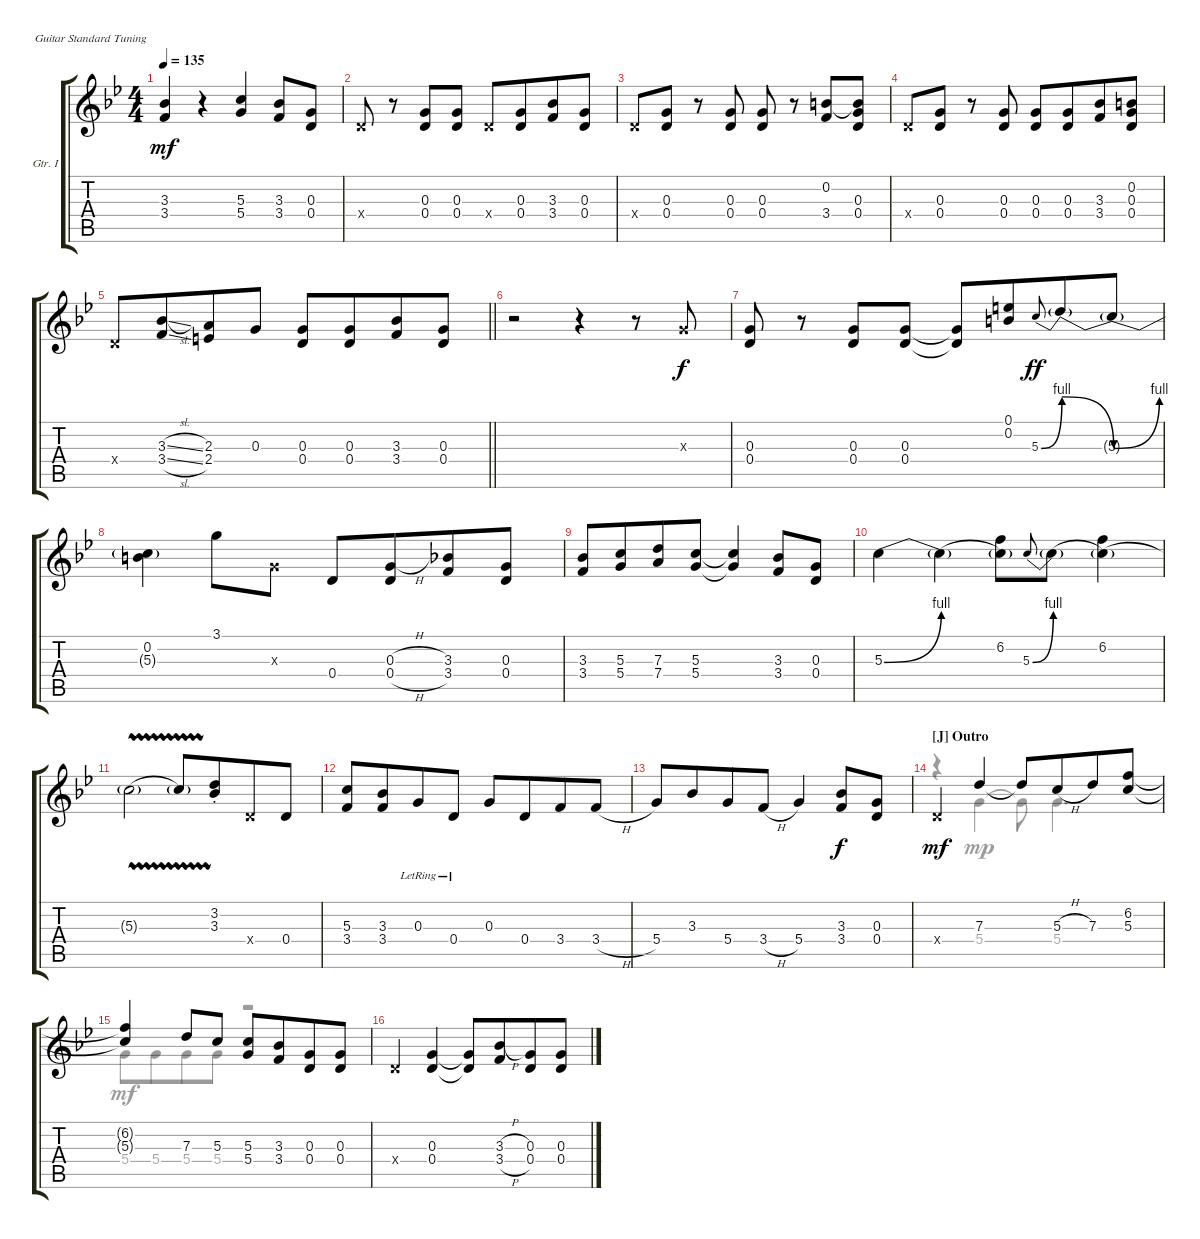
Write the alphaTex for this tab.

\defaultSystemsLayout 4
\bracketExtendMode groupsimilarinstruments
\firstSystemTrackNameOrientation horizontal
\otherSystemsTrackNameOrientation horizontal
\track ("Guitar I" "Gtr. I") {instrument electricguitarclean}
\staff {score tabs}
\tuning (E4 B3 G3 D3 A2 E2)
\voice
\ts (4 4)
\tempo 135
\clef g2
\scale
0.333333
\ks bb
(3.4 3.3).4{dy mf} r.4 (5.3 5.4).4 (3.3 3.4).8 (0.3 0.4).8 |
\scale
0.333333 0.4{x}.8 r.8 (0.4 0.3).8 (0.4 0.3).8 0.4{x}.8 (0.4 0.3).8{beam merge} (3.4 3.3).8 (0.4 0.3).8 |
\scale
0.333333 0.4{x}.8 (0.4 0.3).8 r.8 (0.4 0.3).8 (0.4 0.3).8 r.8 (3.4 0.2).8 (0.4 0.3 0.2{t}).8 |
\scale
0.333333 0.4{x}.8 (0.4 0.3).8 r.8 (0.3 0.4).8 (0.3 0.4).8 (0.3 0.4).8{beam merge} (3.3 3.4).8 (0.3 0.4 0.2).8 |
\scale
0.333333
\barLineRight lightlight
0.4{x}.8 (3.4{sl} 3.3{sl}).8{beam merge} (2.4 2.3).8 0.3.8 (0.4 0.3).8 (0.3 0.4).8{beam merge} (3.4 3.3).8 (0.3 0.4).8 |
\scale
0.333333 r.2 r.4 r.8 0.3{x}.8{dy f} |
\scale
0.333333 (0.4 0.3).8 r.8 (0.3 0.4).8 (0.3 0.4).8 (0.4{t} 0.3{t}).8 (0.2 0.1).8{beam merge} 5.3{be (bend 18.599999999999998 0 59.4 4)}.8{gr onbeat dy ff beam merge} 5.3{be (release 14.399999999999999 4 59.4 0) t}.8 5.3{be (bend 12.6 0 48.6 4) t}.8 |
\scale
0.333333 (0.2 5.3{be (hold 0 0 60 0) t}).4 3.1.8 0.3{x}.8 0.4.8 (0.4{h} 0.3{h}).8{beam merge} (3.3 3.4).8 (0.4 0.3).8 |
\scale
0.333333 (3.3 3.4).8 (5.3 5.4).8{beam merge} (7.3 7.4).8 (5.4 5.3).8 (5.3{t} 5.4{t}).4 (3.4 3.3).8 (0.3 0.4).8 |
\scale
0.333333 5.3{be (bend 18.599999999999998 0 59.4 4)}.4 5.3{be (hold 0 0 60 0) t}.4 (6.2 5.3{t}).8 5.3{be (bend 18.599999999999998 0 59.4 4)}.8{gr onbeat} 5.3{be (hold 0 0 60 0) t}.8 (5.3{be (hold 0 0 60 0) t} 6.2).4 |
\scale
0.333333 5.3{be (hold 0 0 60 0) vw t}.2 5.3{be (hold 0 0 60 0) t}.8 (3.3{st} 3.2{st}).8{beam merge} 0.4{x}.8 0.4.8 |
\scale
0.333333 (5.3 3.4).8 (3.3 3.4).8{beam merge} 0.3{lr}.8 0.4{lr}.8 0.3.8 0.4.8{beam merge} 3.4.8 3.4{h}.8 |
\scale
0.333333 5.4.8 3.3.8{beam merge} 5.4.8 3.4{h}.8 5.4.4 (3.4 3.3).8{dy f} (0.3 0.4).8 |
\section ("J" "Outro")
\scale
0.333333 0.4{x}.4{dy mf} 7.3.4 7.3{t}.8 5.3{h}.8{beam merge} 7.3.8 (5.3 6.2).8 |
\scale
0.333333 (6.2{t} 5.3{t}).4 7.3.8 5.3.8 (5.3 5.4).8 (3.4 3.3).8{beam merge} (0.3 0.4).8 (0.4 0.3).8 |
\scale
0.333333 0.4{x}.4 (0.4 0.3).4 (0.3{t} 0.4{t}).8 (3.4{h} 3.3{h}).8{beam merge} (0.3 0.4).8 (0.4 0.3).8
\voice
\clef g2
\ottava regular
\simile none
\scale
0.333333
\ks bb
|
\scale
0.333333 |
\scale
0.333333 |
\scale
0.333333 |
\scale
0.333333
\barLineRight lightlight
|
\scale
0.333333 |
\scale
0.333333 |
\scale
0.333333 |
\scale
0.333333 |
\scale
0.333333 |
\scale
0.333333 |
\scale
0.333333 |
\scale
0.333333 |
\scale
0.333333 r.4 5.4.4{dy mp} 5.4{t}.8 5.4.4{d} |
\scale
0.333333 5.4.8{dy mf} 5.4.8{beam merge} 5.4.8 5.4.8 r.2 |
\scale
0.333333
